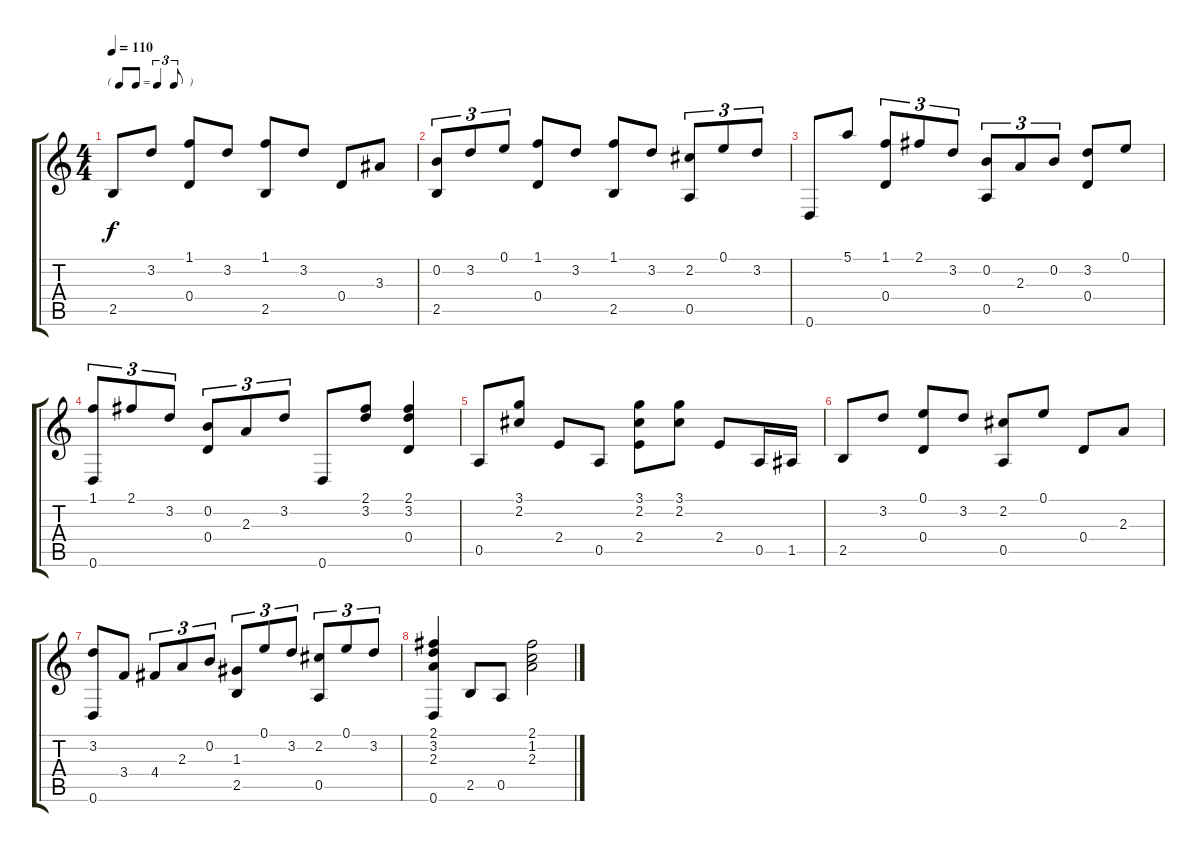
\track "" {instrument acousticguitarsteel}
\staff {score tabs}
\tuning (E4 B3 G3 D3 A2 D2) {hide}
\ts (4 4)
\tf triplet8th
\tempo 110
\clef g2
\ks c
2.5.8{dy f} 3.2.8 (1.1 0.4).8 3.2.8 (1.1 2.5).8 3.2.8 0.4.8 3.3.8 |
(0.2 2.5).8{tu (3 2)} 3.2.8{tu (3 2)} 0.1.8{tu (3 2)} (1.1 0.4).8 3.2.8 (1.1 2.5).8 3.2.8 (2.2 0.5).8{tu (3 2)} 0.1.8{tu (3 2)} 3.2.8{tu (3 2)} |
0.6.8 5.1.8 (1.1 0.4).8{tu (3 2)} 2.1.8{tu (3 2)} 3.2.8{tu (3 2)} (0.2 0.5).8{tu (3 2)} 2.3.8{tu (3 2)} 0.2.8{tu (3 2)} (3.2 0.4).8 0.1.8 |
(1.1 0.6).8{tu (3 2)} 2.1.8{tu (3 2)} 3.2.8{tu (3 2)} (0.2 0.4).8{tu (3 2)} 2.3.8{tu (3 2)} 3.2.8{tu (3 2)} 0.6.8 (2.1 3.2).8 (2.1 3.2 0.4).4 |
0.5.8 (3.1 2.2).8 2.4.8 0.5.8 (3.1 2.2 2.4).8 (3.1 2.2).8 2.4.8 0.5.16 1.5.16 |
2.5.8 3.2.8 (0.1 0.4).8 3.2.8 (2.2 0.5).8 0.1.8 0.4.8 2.3.8 |
(3.2 0.6).8 3.4.8 4.4.8{tu (3 2)} 2.3.8{tu (3 2)} 0.2.8{tu (3 2)} (1.3 2.5).8{tu (3 2)} 0.1.8{tu (3 2)} 3.2.8{tu (3 2)} (2.2 0.5).8{tu (3 2)} 0.1.8{tu (3 2)} 3.2.8{tu (3 2)} |
(2.1 3.2 2.3 0.6).4 2.5.8 0.5.8 (2.1 1.2 2.3).2
